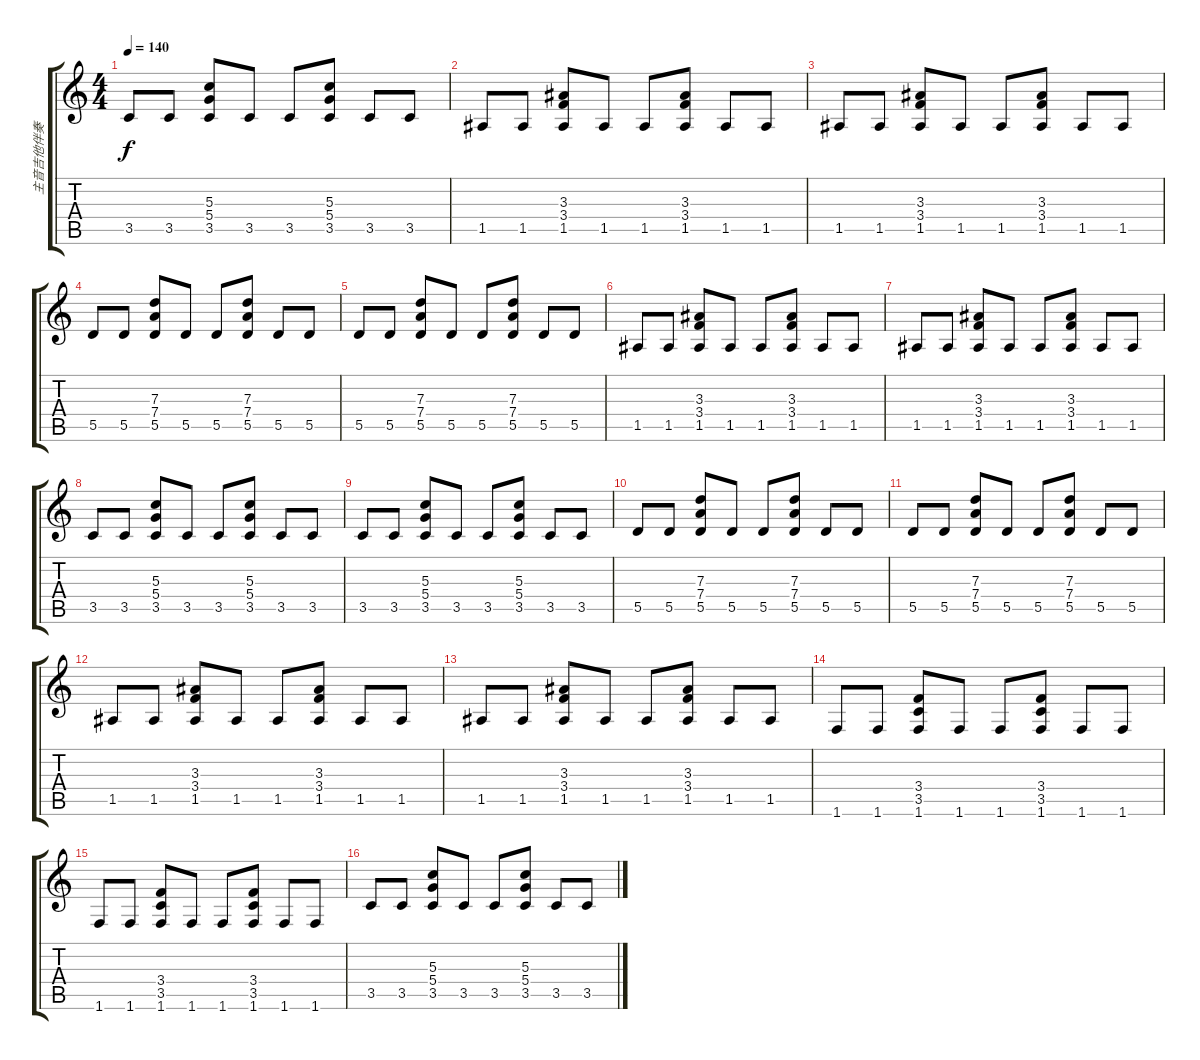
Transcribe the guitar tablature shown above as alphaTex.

\track ("主音吉他伴奏" "主音吉他伴奏") {instrument distortionguitar}
\staff {score tabs}
\tuning (E4 B3 G3 D3 A2 E2) {hide}
\ts (4 4)
\tempo 140
\clef g2
\ks c
3.5.8{dy f} 3.5.8 (5.3 5.4 3.5).8 3.5.8 3.5.8 (5.3 5.4 3.5).8 3.5.8 3.5.8 |
1.5.8 1.5.8 (3.3 3.4 1.5).8 1.5.8 1.5.8 (3.3 3.4 1.5).8 1.5.8 1.5.8 |
1.5.8 1.5.8 (3.3 3.4 1.5).8 1.5.8 1.5.8 (3.3 3.4 1.5).8 1.5.8 1.5.8 |
5.5.8 5.5.8 (7.3 7.4 5.5).8 5.5.8 5.5.8 (7.3 7.4 5.5).8 5.5.8 5.5.8 |
5.5.8 5.5.8 (7.3 7.4 5.5).8 5.5.8 5.5.8 (7.3 7.4 5.5).8 5.5.8 5.5.8 |
1.5.8 1.5.8 (3.3 3.4 1.5).8 1.5.8 1.5.8 (3.3 3.4 1.5).8 1.5.8 1.5.8 |
1.5.8 1.5.8 (3.3 3.4 1.5).8 1.5.8 1.5.8 (3.3 3.4 1.5).8 1.5.8 1.5.8 |
3.5.8 3.5.8 (5.3 5.4 3.5).8 3.5.8 3.5.8 (5.3 5.4 3.5).8 3.5.8 3.5.8 |
3.5.8 3.5.8 (5.3 5.4 3.5).8 3.5.8 3.5.8 (5.3 5.4 3.5).8 3.5.8 3.5.8 |
5.5.8 5.5.8 (7.3 7.4 5.5).8 5.5.8 5.5.8 (7.3 7.4 5.5).8 5.5.8 5.5.8 |
5.5.8 5.5.8 (7.3 7.4 5.5).8 5.5.8 5.5.8 (7.3 7.4 5.5).8 5.5.8 5.5.8 |
1.5.8 1.5.8 (3.3 3.4 1.5).8 1.5.8 1.5.8 (3.3 3.4 1.5).8 1.5.8 1.5.8 |
1.5.8 1.5.8 (3.3 3.4 1.5).8 1.5.8 1.5.8 (3.3 3.4 1.5).8 1.5.8 1.5.8 |
1.6.8 1.6.8 (3.4 3.5 1.6).8 1.6.8 1.6.8 (3.4 3.5 1.6).8 1.6.8 1.6.8 |
1.6.8 1.6.8 (3.4 3.5 1.6).8 1.6.8 1.6.8 (3.4 3.5 1.6).8 1.6.8 1.6.8 |
3.5.8 3.5.8 (5.3 5.4 3.5).8 3.5.8 3.5.8 (5.3 5.4 3.5).8 3.5.8 3.5.8
